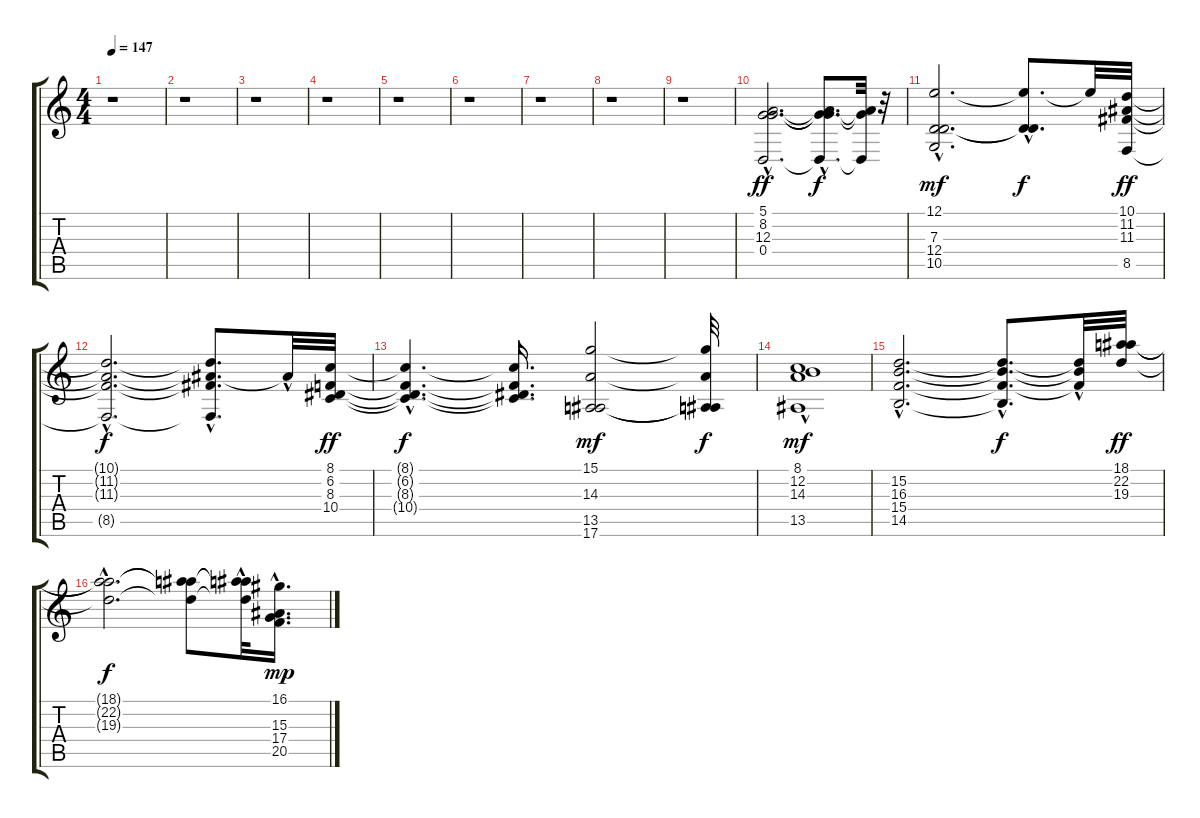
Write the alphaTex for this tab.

\track "" {instrument stringensemble2}
\staff {score tabs}
\tuning (E4 B3 G3 D3 A2 E2) {hide}
\ts (4 4)
\tempo 147
\clef g2
\ks c
r.1{dy f} |
r.1 |
r.1 |
r.1 |
r.1 |
r.1 |
r.1 |
r.1 |
r.1 |
(5.1{hac} 8.2{hac} 12.3{hac} 0.4{hac}).2{d dy ff} (5.1{hac t} 8.2{hac t} 12.3{hac t} 0.4{hac t}).8{d dy f} (5.1{t} 12.3{t} 0.4{t}).32 r.32 |
(12.1{hac} 7.3{hac} 12.4{hac} 10.5{hac}).2{d dy mf} (12.1{hac t} 7.3{t} 12.4{t}).8{d dy f} 12.1{t}.32 (10.1 11.2 11.3 8.5).32{dy ff} |
(10.1{hac t} 11.2{hac t} 11.3{hac t} 8.5{hac t}).2{d dy f} (10.1{hac t} 11.2{hac t} 11.3{t} 8.5{t}).8{d} 11.2{hac t}.32 (8.1 6.2 8.3 10.4).32{dy ff} |
(8.1{hac t} 6.2{hac t} 8.3{hac t} 10.4{hac t}).4{d dy f} (8.1{t} 6.2{t} 8.3{t} 10.4{t}).16{d} (15.1 14.3 13.5 17.6).2{dy mf} (15.1{t} 14.3{t} 13.5{t} 17.6{t}).32{dy f} |
(8.1 12.2 14.3{hac} 13.5{hac}).1{dy mf} |
(15.2{hac} 16.3{hac} 15.4{hac} 14.5{hac}).2{d} (15.2{hac t} 16.3{hac t} 15.4{hac t} 14.5{t}).8{d dy f} (15.2{t} 16.3{hac t} 15.4{t}).32 (18.1 22.2 19.3).32{dy ff} |
(18.1{hac t} 22.2{hac t} 19.3{hac t}).2{d dy f} (18.1{t} 22.2{t} 19.3{t}).8 (18.1{hac t} 22.2{hac t} 19.3{hac t}).32 (16.1{hac} 15.3{hac} 17.4{hac} 20.5{hac}).16{d dy mp}
